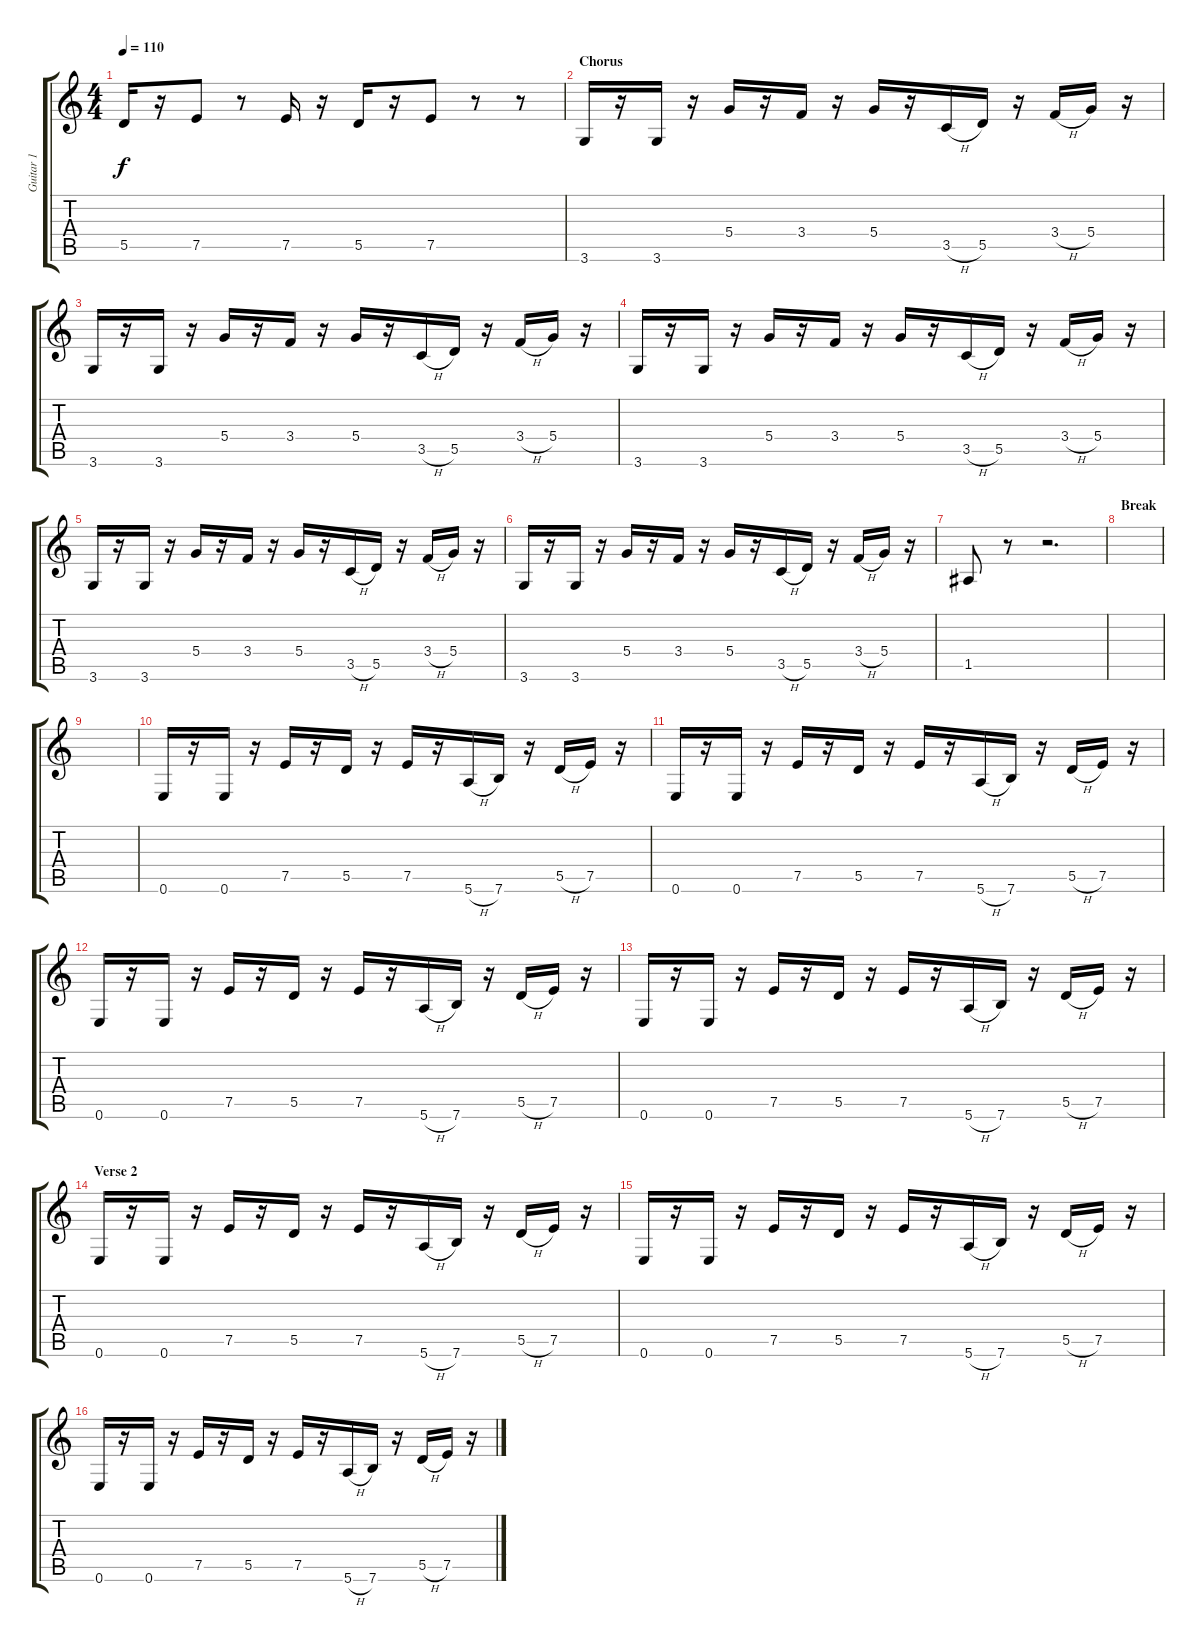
\track ("Guitar 1" "Guitar 1") {instrument electricguitarclean}
\staff {score tabs}
\tuning (E4 B3 G3 D3 A2 E2) {hide}
\ts (4 4)
\tempo 110
\clef g2
\ks c
5.5.16{dy f} r.16 7.5.8 r.8 7.5.16 r.16 5.5.16 r.16 7.5.8 r.8 r.8 |
\section ("" "Chorus")
3.6.16 r.16 3.6.16 r.16 5.4.16 r.16 3.4.16 r.16 5.4.16 r.16 3.5{h}.16 5.5.16 r.16 3.4{h}.16 5.4.16 r.16 |
3.6.16 r.16 3.6.16 r.16 5.4.16 r.16 3.4.16 r.16 5.4.16 r.16 3.5{h}.16 5.5.16 r.16 3.4{h}.16 5.4.16 r.16 |
3.6.16 r.16 3.6.16 r.16 5.4.16 r.16 3.4.16 r.16 5.4.16 r.16 3.5{h}.16 5.5.16 r.16 3.4{h}.16 5.4.16 r.16 |
3.6.16 r.16 3.6.16 r.16 5.4.16 r.16 3.4.16 r.16 5.4.16 r.16 3.5{h}.16 5.5.16 r.16 3.4{h}.16 5.4.16 r.16 |
3.6.16 r.16 3.6.16 r.16 5.4.16 r.16 3.4.16 r.16 5.4.16 r.16 3.5{h}.16 5.5.16 r.16 3.4{h}.16 5.4.16 r.16 |
1.5.8 r.8 r.2{d} |
\section ("" "Break")
|
|
0.6.16 r.16 0.6.16 r.16 7.5.16 r.16 5.5.16 r.16 7.5.16 r.16 5.6{h}.16 7.6.16 r.16 5.5{h}.16 7.5.16 r.16 |
0.6.16 r.16 0.6.16 r.16 7.5.16 r.16 5.5.16 r.16 7.5.16 r.16 5.6{h}.16 7.6.16 r.16 5.5{h}.16 7.5.16 r.16 |
0.6.16 r.16 0.6.16 r.16 7.5.16 r.16 5.5.16 r.16 7.5.16 r.16 5.6{h}.16 7.6.16 r.16 5.5{h}.16 7.5.16 r.16 |
0.6.16 r.16 0.6.16 r.16 7.5.16 r.16 5.5.16 r.16 7.5.16 r.16 5.6{h}.16 7.6.16 r.16 5.5{h}.16 7.5.16 r.16 |
\section ("" "Verse 2")
0.6.16 r.16 0.6.16 r.16 7.5.16 r.16 5.5.16 r.16 7.5.16 r.16 5.6{h}.16 7.6.16 r.16 5.5{h}.16 7.5.16 r.16 |
0.6.16 r.16 0.6.16 r.16 7.5.16 r.16 5.5.16 r.16 7.5.16 r.16 5.6{h}.16 7.6.16 r.16 5.5{h}.16 7.5.16 r.16 |
0.6.16 r.16 0.6.16 r.16 7.5.16 r.16 5.5.16 r.16 7.5.16 r.16 5.6{h}.16 7.6.16 r.16 5.5{h}.16 7.5.16 r.16
